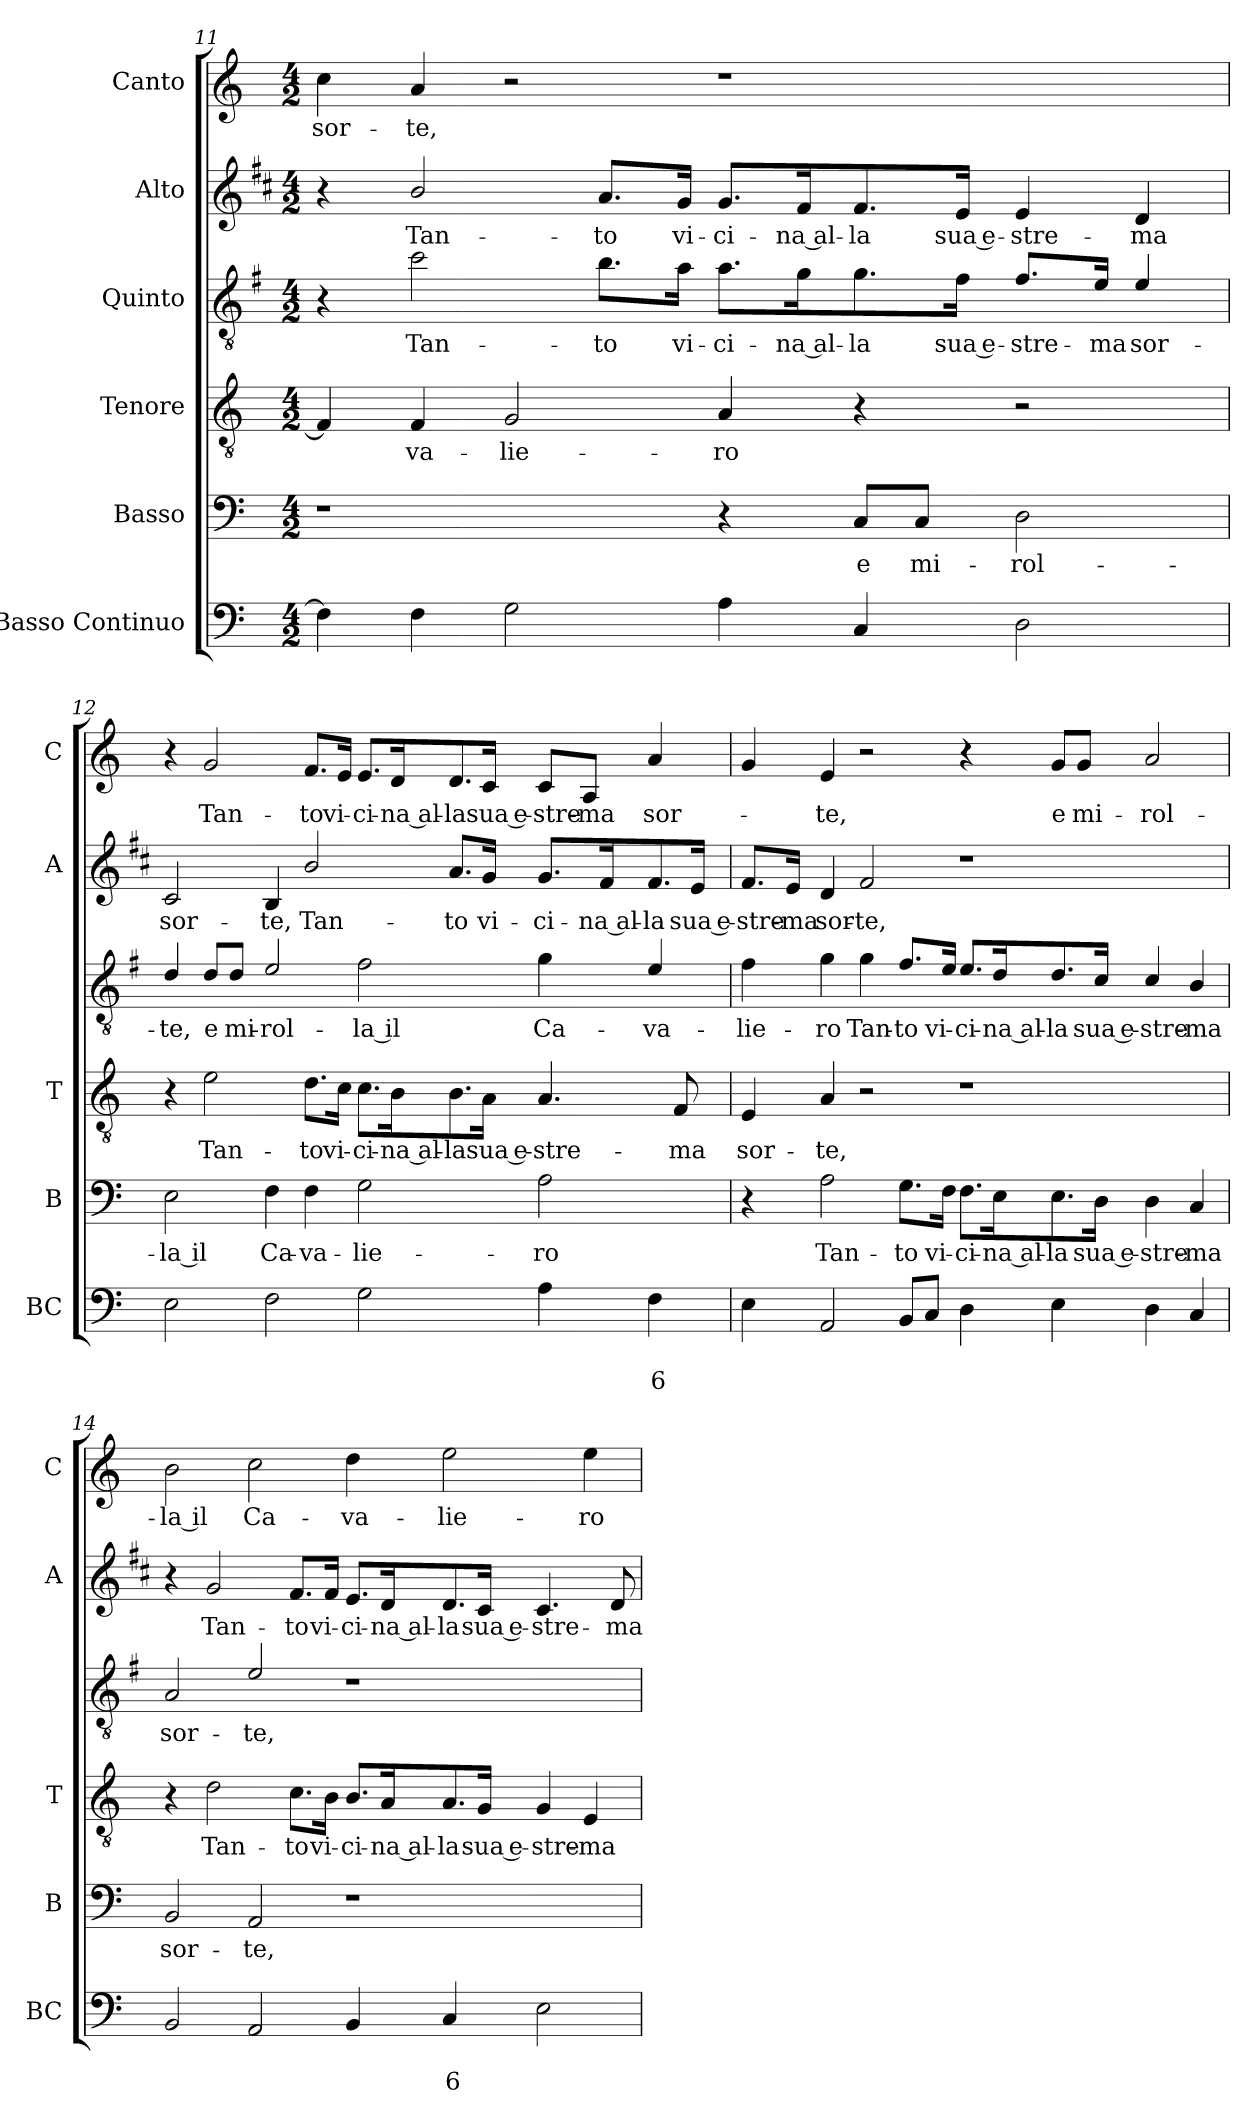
**kern	**text	**text	**kern	**text	**kern	**text	**kern	**text	**kern	**text	**kern	**text
*part6	*part6	*part6	*part5	*part5	*part4	*part4	*part3	*part3	*part2	*part2	*part1	*part1
*staff6	*staff6	*staff6	*staff5	*staff5	*staff4	*staff4	*staff3	*staff3	*staff2	*staff2	*staff1	*staff1
*I"Basso Continuo	*	*	*I"Basso	*	*I"Tenore	*	*I"Quinto	*	*I"Alto	*	*I"Canto	*
*I'BC	*	*	*I'B	*	*I'T	*	*	*	*I'A	*	*I'C	*
!!LO:LB:g=z
*clefF4	*	*	*clefF4	*	*clefGv2	*	*clefGv2	*	*clefG2	*	*clefG2	*
*	*	*	*	*	*	*	*ITrd4c7	*	*ITrd1c2	*	*	*
*k[]	*	*	*k[]	*	*k[]	*	*k[]	*	*k[]	*	*k[]	*
*C:	*	*	*C:	*	*C:	*	*C:	*	*C:	*	*C:	*
*M4/2	*	*	*M4/2	*	*M4/2	*	*M4/2	*	*M4/2	*	*M4/2	*
=11	=11	=11	=11	=11	=11	=11	=11	=11	=11	=11	=11	=11
!	!	!	!	!	!	!	!	!	!	!	!	!LO:LY:b
4F\]	.	.	1r	.	4F/]	.	4r	.	4r	.	4cc\	sor-
!	!	!	!	!	!	!LO:LY:b	!	!LO:LY:b	!	!LO:LY:b	!	!LO:LY:b
4F\	.	.	.	.	4F/	-va-	2f\	Tan-	2a/	Tan-	4a/	-te,
!	!	!	!	!	!	!LO:LY:b	!	!	!	!	!	!
2G\	.	.	.	.	2G/	-lie-	.	.	.	.	2r	.
!	!	!	!	!	!	!	!	!LO:LY:b	!	!LO:LY:b	!	!
.	.	.	.	.	.	.	8.e\L	-to	8.g/L	-to	.	.
!	!	!	!	!	!	!	!	!LO:LY:b	!	!LO:LY:b	!	!
.	.	.	.	.	.	.	16d\Jk	vi-	16f/Jk	vi-	.	.
!	!	!	!	!	!	!LO:LY:b	!	!LO:LY:b	!	!LO:LY:b	!	!
4A\	.	.	4r	.	4A/	-ro	8.d\L	-ci-	8.f/L	-ci-	1r	.
!	!	!	!	!	!	!	!	!LO:LY:b	!	!LO:LY:b	!	!
.	.	.	.	.	.	.	16c\K	-na al-	16e/K	-na al-	.	.
!	!	!	!	!LO:LY:b	!	!	!	!LO:LY:b	!	!LO:LY:b	!	!
4C/	.	.	8C/L	e	4r	.	8.c\	-la	8.e/	-la	.	.
!	!	!	!	!LO:LY:b	!	!	!	!	!	!	!	!
.	.	.	8C/J	mi-	.	.	.	.	.	.	.	.
!	!	!	!	!	!	!	!	!LO:LY:b	!	!LO:LY:b	!	!
.	.	.	.	.	.	.	16B\Jk	sua e-	16d/Jk	sua e-	.	.
!	!	!	!	!LO:LY:b	!	!	!	!LO:LY:b	!	!LO:LY:b	!	!
2D\	.	.	2D\	-rol-	2r	.	8.B/L	-stre-	4d/	-stre-	.	.
!	!	!	!	!	!	!	!	!LO:LY:b	!	!	!	!
.	.	.	.	.	.	.	16A/Jk	-ma	.	.	.	.
!	!	!	!	!	!	!	!	!LO:LY:b	!	!LO:LY:b	!	!
.	.	.	.	.	.	.	4A/	sor-	4c/	-ma	.	.
=12	=12	=12	=12	=12	=12	=12	=12	=12	=12	=12	=12	=12
!	!	!	!	!LO:LY:b	!	!	!	!LO:LY:b	!	!LO:LY:b	!	!
2E\	.	.	2E\	-la il	4r	.	4G/	-te,	2B/	sor-	4r	.
!	!	!	!	!	!	!LO:LY:b	!	!LO:LY:b	!	!	!	!LO:LY:b
.	.	.	.	.	2e\	Tan-	8G/L	e	.	.	2g/	Tan-
!	!	!	!	!	!	!	!	!LO:LY:b	!	!	!	!
.	.	.	.	.	.	.	8G/J	mi-	.	.	.	.
!	!	!	!	!LO:LY:b	!	!	!	!LO:LY:b	!	!LO:LY:b	!	!
2F\	.	.	4F\	Ca-	.	.	2A/	-rol-	4A/	-te,	.	.
!	!	!	!	!LO:LY:b	!	!LO:LY:b	!	!	!	!LO:LY:b	!	!LO:LY:b
.	.	.	4F\	-va-	8.d\L	-to	.	.	2a/	Tan-	8.f/L	-to
!	!	!	!	!	!	!LO:LY:b	!	!	!	!	!	!LO:LY:b
.	.	.	.	.	16c\Jk	vi-	.	.	.	.	16e/Jk	vi-
!	!	!	!	!LO:LY:b	!	!LO:LY:b	!	!LO:LY:b	!	!	!	!LO:LY:b
2G\	.	.	2G\	-lie-	8.c\L	-ci-	2B\	-la il	.	.	8.e/L	-ci-
!	!	!	!	!	!	!LO:LY:b	!	!	!	!	!	!LO:LY:b
.	.	.	.	.	16B\K	-na al-	.	.	.	.	16d/K	-na al-
!	!	!	!	!	!	!LO:LY:b	!	!	!	!LO:LY:b	!	!LO:LY:b
.	.	.	.	.	8.B\	-la	.	.	8.g/L	-to	8.d/	-la
!	!	!	!	!	!	!LO:LY:b	!	!	!	!LO:LY:b	!	!LO:LY:b
.	.	.	.	.	16A\Jk	sua e-	.	.	16f/Jk	vi-	16c/Jk	sua e-
!	!	!	!	!LO:LY:b	!	!LO:LY:b	!	!LO:LY:b	!	!LO:LY:b	!	!LO:LY:b
4A\	.	.	2A\	-ro	4.A/	-stre-	4c\	Ca-	8.f/L	-ci-	8c/L	-stre-
!	!	!	!	!	!	!	!	!	!	!	!	!LO:LY:b
.	.	.	.	.	.	.	.	.	.	.	8A/J	-ma
!	!	!	!	!	!	!	!	!	!	!LO:LY:b	!	!
.	.	.	.	.	.	.	.	.	16e/K	-na al-	.	.
!	!	!LO:LY:b	!	!	!	!	!	!LO:LY:b	!	!LO:LY:b	!	!LO:LY:b
4F\	.	6	.	.	.	.	4A/	-va-	8.e/	-la	4a/	sor-
!	!	!	!	!	!	!LO:LY:b	!	!	!	!	!	!
.	.	.	.	.	8F/	-ma	.	.	.	.	.	.
!	!	!	!	!	!	!	!	!	!	!LO:LY:b	!	!
.	.	.	.	.	.	.	.	.	16d/Jk	sua e-	.	.
!!LO:PB:g=z
=13	=13	=13	=13	=13	=13	=13	=13	=13	=13	=13	=13	=13
!	!	!	!	!	!	!LO:LY:b	!	!LO:LY:b	!	!LO:LY:b	!	!
4E\	.	.	4r	.	4E/	sor-	4B\	-lie-	8.e/L	-stre-	4g/	.
!	!	!	!	!	!	!	!	!	!	!LO:LY:b	!	!
.	.	.	.	.	.	.	.	.	16d/Jk	-ma	.	.
!	!	!	!	!LO:LY:b	!	!LO:LY:b	!	!LO:LY:b	!	!LO:LY:b	!	!LO:LY:b
2AA/	.	.	2A\	Tan-	4A/	-te,	4c\	-ro	4c/	sor-	4e/	-te,
!	!	!	!	!	!	!	!	!LO:LY:b	!	!LO:LY:b	!	!
.	.	.	.	.	2r	.	4c\	Tan-	2e/	-te,	2r	.
!	!	!	!	!LO:LY:b	!	!	!	!LO:LY:b	!	!	!	!
8BB/L	.	.	8.G\L	-to	.	.	8.B/L	-to	.	.	.	.
8C/J	.	.	.	.	.	.	.	.	.	.	.	.
!	!	!	!	!LO:LY:b	!	!	!	!LO:LY:b	!	!	!	!
.	.	.	16F\Jk	vi-	.	.	16A/Jk	vi-	.	.	.	.
!	!	!	!	!LO:LY:b	!	!	!	!LO:LY:b	!	!	!	!
4D\	.	.	8.F\L	-ci-	1r	.	8.A/L	-ci-	1r	.	4r	.
!	!	!	!	!LO:LY:b	!	!	!	!LO:LY:b	!	!	!	!
.	.	.	16E\K	-na al-	.	.	16G/K	-na al-	.	.	.	.
!	!	!	!	!LO:LY:b	!	!	!	!LO:LY:b	!	!	!	!LO:LY:b
4E\	.	.	8.E\	-la	.	.	8.G/	-la	.	.	8g/L	e
!	!	!	!	!	!	!	!	!	!	!	!	!LO:LY:b
.	.	.	.	.	.	.	.	.	.	.	8g/J	mi-
!	!	!	!	!LO:LY:b	!	!	!	!LO:LY:b	!	!	!	!
.	.	.	16D\Jk	sua e-	.	.	16F/Jk	sua e-	.	.	.	.
!	!	!	!	!LO:LY:b	!	!	!	!LO:LY:b	!	!	!	!LO:LY:b
4D\	.	.	4D\	-stre-	.	.	4F/	-stre-	.	.	2a/	-rol-
!	!	!	!	!LO:LY:b	!	!	!	!LO:LY:b	!	!	!	!
4C/	.	.	4C/	-ma	.	.	4E/	-ma	.	.	.	.
=14	=14	=14	=14	=14	=14	=14	=14	=14	=14	=14	=14	=14
!	!	!	!	!LO:LY:b	!	!	!	!LO:LY:b	!	!	!	!LO:LY:b
2BB/	.	.	2BB/	sor-	4r	.	2D/	sor-	4r	.	2b\	-la il
!	!	!	!	!	!	!LO:LY:b	!	!	!	!LO:LY:b	!	!
.	.	.	.	.	2d\	Tan-	.	.	2f/	Tan-	.	.
!	!	!	!	!LO:LY:b	!	!	!	!LO:LY:b	!	!	!	!LO:LY:b
2AA/	.	.	2AA/	-te,	.	.	2A/	-te,	.	.	2cc\	Ca-
!	!	!	!	!	!	!LO:LY:b	!	!	!	!LO:LY:b	!	!
.	.	.	.	.	8.c\L	-to	.	.	8.e/L	-to	.	.
!	!	!	!	!	!	!LO:LY:b	!	!	!	!LO:LY:b	!	!
.	.	.	.	.	16B\Jk	vi-	.	.	16e/Jk	vi-	.	.
!	!	!	!	!	!	!LO:LY:b	!	!	!	!LO:LY:b	!	!LO:LY:b
4BB/	.	.	1r	.	8.B/L	-ci-	1r	.	8.d/L	-ci-	4dd\	-va-
!	!	!	!	!	!	!LO:LY:b	!	!	!	!LO:LY:b	!	!
.	.	.	.	.	16A/K	-na al-	.	.	16c/K	-na al-	.	.
!	!	!LO:LY:b	!	!	!	!LO:LY:b	!	!	!	!LO:LY:b	!	!LO:LY:b
4C/	.	6	.	.	8.A/	-la	.	.	8.c/	-la	2ee\	-lie-
!	!	!	!	!	!	!LO:LY:b	!	!	!	!LO:LY:b	!	!
.	.	.	.	.	16G/Jk	sua e-	.	.	16B/Jk	sua e-	.	.
!	!	!	!	!	!	!LO:LY:b	!	!	!	!LO:LY:b	!	!
2E\	.	.	.	.	4G/	-stre-	.	.	4.B/	-stre-	.	.
!	!	!	!	!	!	!LO:LY:b	!	!	!	!	!	!LO:LY:b
.	.	.	.	.	4E/	-ma	.	.	.	.	4ee\	-ro
!	!	!	!	!	!	!	!	!	!	!LO:LY:b	!	!
.	.	.	.	.	.	.	.	.	8c/	-ma	.	.
=	=	=	=	=	=	=	=	=	=	=	=	=
*-	*-	*-	*-	*-	*-	*-	*-	*-	*-	*-	*-	*-
